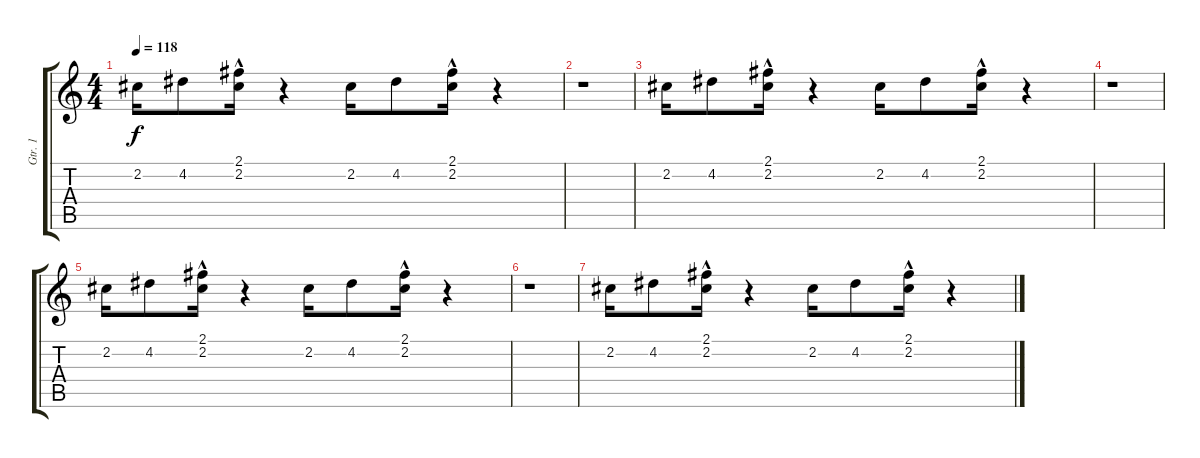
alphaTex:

\track ("Gtr. 1" "Gtr. 1") {instrument overdrivenguitar}
\staff {score tabs}
\tuning (E4 B3 G3 D3 A2 E2) {hide}
\ts (4 4)
\tempo 118
\clef g2
\ks c
2.2.16{dy f} 4.2.8 (2.1{hac} 2.2{hac}).16 r.4 2.2.16 4.2.8 (2.1{hac} 2.2{hac}).16 r.4 |
r.1 |
2.2.16 4.2.8 (2.1{hac} 2.2{hac}).16 r.4 2.2.16 4.2.8 (2.1{hac} 2.2{hac}).16 r.4 |
r.1 |
2.2.16 4.2.8 (2.1{hac} 2.2{hac}).16 r.4 2.2.16 4.2.8 (2.1{hac} 2.2{hac}).16 r.4 |
r.1 |
2.2.16 4.2.8 (2.1{hac} 2.2{hac}).16 r.4 2.2.16 4.2.8 (2.1{hac} 2.2{hac}).16 r.4
